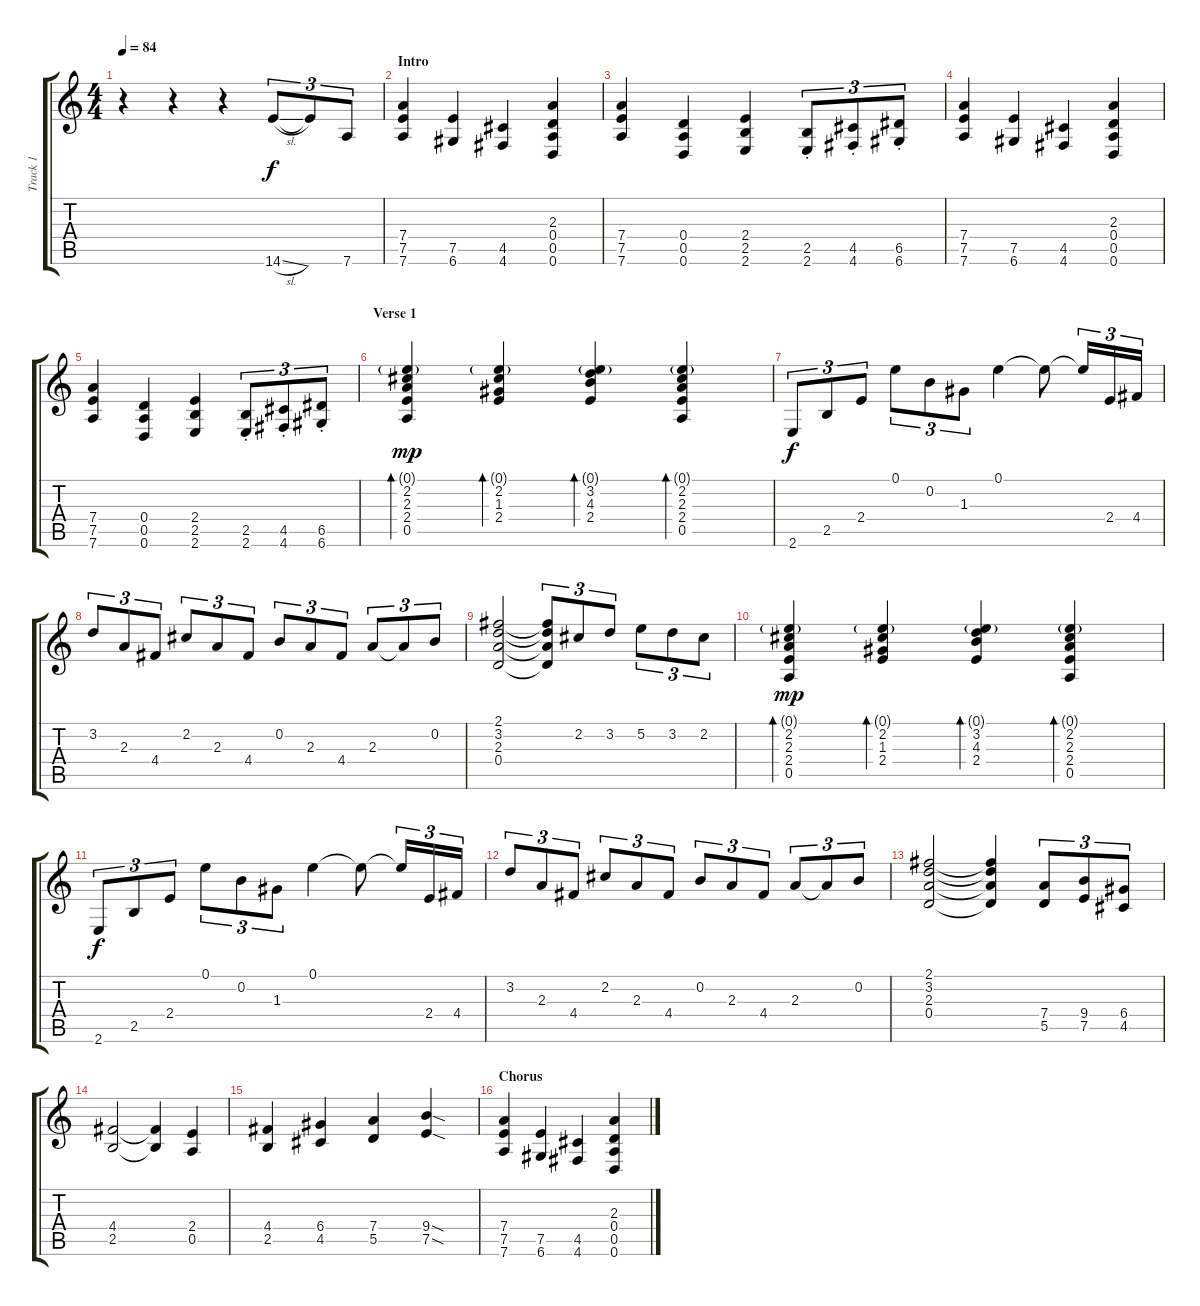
\track ("Track 1" "Track 1") {instrument distortionguitar}
\staff {score tabs}
\tuning (E4 B3 G3 D3 A2 D2) {hide}
\ts (4 4)
\tempo 84
\clef g2
\ks c
r.4{dy f instrument distortionguitar} r.4 r.4 14.6{sl}.8{tu (3 2)} 14.6{t}.8{tu (3 2)} 7.6.8{tu (3 2)} |
\section ("" "Intro")
(7.4 7.5 7.6).4 (7.5 6.6).4 (4.5 4.6).4 (2.3 0.4 0.5 0.6).4 |
(7.4 7.5 7.6).4 (0.4 0.5 0.6).4 (2.4 2.5 2.6).4 (2.5{st} 2.6{st}).8{tu (3 2)} (4.5{st} 4.6{st}).8{tu (3 2)} (6.5{st} 6.6{st}).8{tu (3 2)} |
(7.4 7.5 7.6).4 (7.5 6.6).4 (4.5 4.6).4 (2.3 0.4 0.5 0.6).4 |
(7.4 7.5 7.6).4 (0.4 0.5 0.6).4 (2.4 2.5 2.6).4 (2.5{st} 2.6{st}).8{tu (3 2)} (4.5{st} 4.6{st}).8{tu (3 2)} (6.5{st} 6.6{st}).8{tu (3 2)} |
\section ("" "Verse 1")
(0.1{g} 2.2 2.3 2.4 0.5).4{bd 120 dy mp volume 12 instrument electricguitarclean} (0.1{g} 2.2 1.3 2.4).4{bd 120} (0.1{g} 3.2 4.3 2.4).4{bd 120} (0.1{g} 2.2 2.3 2.4 0.5).4{bd 120} |
2.6.8{tu (3 2) dy f volume 12 instrument electricguitarclean} 2.5.8{tu (3 2)} 2.4.8{tu (3 2)} 0.1.8{tu (3 2)} 0.2.8{tu (3 2)} 1.3.8{tu (3 2)} 0.1.4 0.1{t}.8 0.1{t}.16{tu (3 2)} 2.4.16{tu (3 2)} 4.4.16{tu (3 2)} |
3.2.8{tu (3 2) volume 12 instrument electricguitarclean} 2.3.8{tu (3 2)} 4.4.8{tu (3 2)} 2.2.8{tu (3 2)} 2.3.8{tu (3 2)} 4.4.8{tu (3 2)} 0.2.8{tu (3 2)} 2.3.8{tu (3 2)} 4.4.8{tu (3 2)} 2.3.8{tu (3 2)} 2.3{t}.8{tu (3 2)} 0.2.8{tu (3 2)} |
(2.1 3.2 2.3 0.4).2{volume 12 instrument electricguitarclean} (2.1{t} 3.2{t} 2.3{t} 0.4{t}).8{tu (3 2)} 2.2.8{tu (3 2)} 3.2.8{tu (3 2)} 5.2.8{tu (3 2)} 3.2.8{tu (3 2)} 2.2.8{tu (3 2)} |
(0.1{g} 2.2 2.3 2.4 0.5).4{bd 120 dy mp volume 12 instrument electricguitarclean} (0.1{g} 2.2 1.3 2.4).4{bd 120} (0.1{g} 3.2 4.3 2.4).4{bd 120} (0.1{g} 2.2 2.3 2.4 0.5).4{bd 120} |
2.6.8{tu (3 2) dy f volume 12 instrument electricguitarclean} 2.5.8{tu (3 2)} 2.4.8{tu (3 2)} 0.1.8{tu (3 2)} 0.2.8{tu (3 2)} 1.3.8{tu (3 2)} 0.1.4 0.1{t}.8 0.1{t}.16{tu (3 2)} 2.4.16{tu (3 2)} 4.4.16{tu (3 2)} |
3.2.8{tu (3 2) volume 12 instrument electricguitarclean} 2.3.8{tu (3 2)} 4.4.8{tu (3 2)} 2.2.8{tu (3 2)} 2.3.8{tu (3 2)} 4.4.8{tu (3 2)} 0.2.8{tu (3 2)} 2.3.8{tu (3 2)} 4.4.8{tu (3 2)} 2.3.8{tu (3 2)} 2.3{t}.8{tu (3 2)} 0.2.8{tu (3 2)} |
(2.1 3.2 2.3 0.4).2{volume 12 instrument electricguitarclean} (2.1{t} 3.2{t} 2.3{t} 0.4{t}).4 (7.4 5.5).8{tu (3 2) volume 15 instrument distortionguitar} (9.4 7.5).8{tu (3 2)} (6.4 4.5).8{tu (3 2)} |
\section ("" "")
(4.4 2.5).2 (4.4{t} 2.5{t}).4 (2.4 0.5).4 |
(4.4 2.5).4 (6.4 4.5).4 (7.4 5.5).4 (9.4{sod} 7.5{sod}).4 |
\section ("" "Chorus")
(7.4 7.5 7.6).4 (7.5 6.6).4 (4.5 4.6).4 (2.3 0.4 0.5 0.6).4
